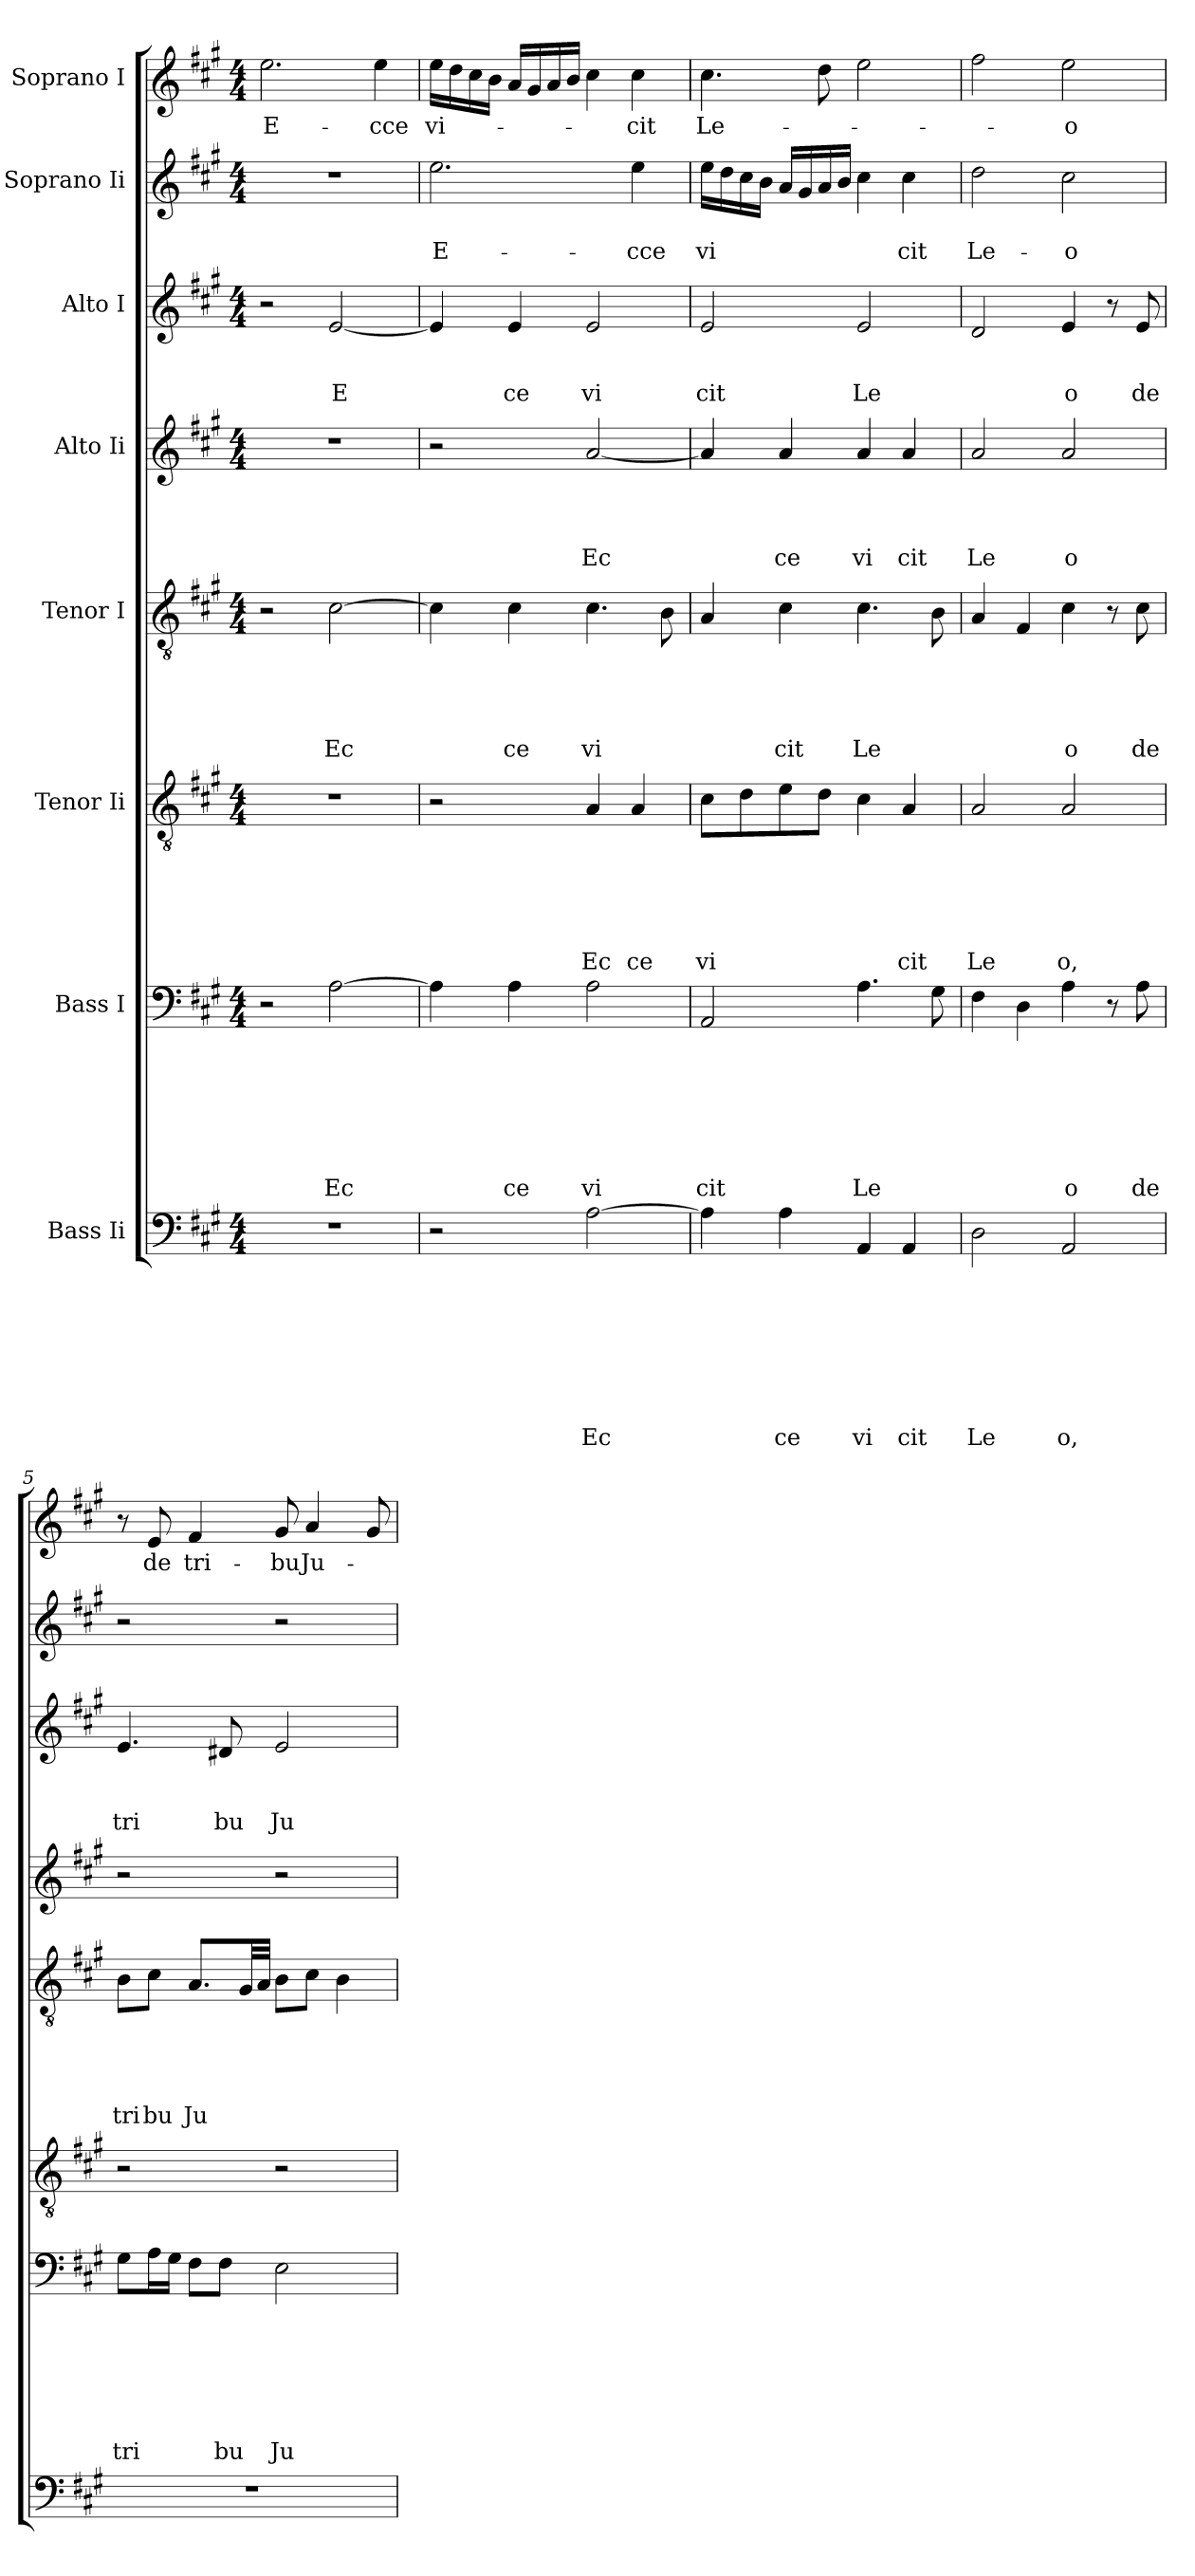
**kern	**text	**text	**text	**text	**text	**text	**text	**text	**kern	**text	**text	**text	**text	**text	**text	**text	**kern	**text	**text	**text	**text	**text	**text	**kern	**text	**text	**text	**text	**text	**kern	**text	**text	**text	**text	**kern	**text	**text	**text	**kern	**text	**text	**kern	**text
*part8	*part8	*part8	*part8	*part8	*part8	*part8	*part8	*part8	*part7	*part7	*part7	*part7	*part7	*part7	*part7	*part7	*part6	*part6	*part6	*part6	*part6	*part6	*part6	*part5	*part5	*part5	*part5	*part5	*part5	*part4	*part4	*part4	*part4	*part4	*part3	*part3	*part3	*part3	*part2	*part2	*part2	*part1	*part1
*staff8	*staff8	*staff8	*staff8	*staff8	*staff8	*staff8	*staff8	*staff8	*staff7	*staff7	*staff7	*staff7	*staff7	*staff7	*staff7	*staff7	*staff6	*staff6	*staff6	*staff6	*staff6	*staff6	*staff6	*staff5	*staff5	*staff5	*staff5	*staff5	*staff5	*staff4	*staff4	*staff4	*staff4	*staff4	*staff3	*staff3	*staff3	*staff3	*staff2	*staff2	*staff2	*staff1	*staff1
*I"Bass Ii	*	*	*	*	*	*	*	*	*I"Bass I	*	*	*	*	*	*	*	*I"Tenor Ii	*	*	*	*	*	*	*I"Tenor I	*	*	*	*	*	*I"Alto Ii	*	*	*	*	*I"Alto I	*	*	*	*I"Soprano Ii	*	*	*I"Soprano I	*
*clefF4	*	*	*	*	*	*	*	*	*clefF4	*	*	*	*	*	*	*	*clefGv2	*	*	*	*	*	*	*clefGv2	*	*	*	*	*	*clefG2	*	*	*	*	*clefG2	*	*	*	*clefG2	*	*	*clefG2	*
*k[f#c#g#]	*	*	*	*	*	*	*	*	*k[f#c#g#]	*	*	*	*	*	*	*	*k[f#c#g#]	*	*	*	*	*	*	*k[f#c#g#]	*	*	*	*	*	*k[f#c#g#]	*	*	*	*	*k[f#c#g#]	*	*	*	*k[f#c#g#]	*	*	*k[f#c#g#]	*
*A:	*	*	*	*	*	*	*	*	*A:	*	*	*	*	*	*	*	*A:	*	*	*	*	*	*	*A:	*	*	*	*	*	*A:	*	*	*	*	*A:	*	*	*	*A:	*	*	*A:	*
*M4/4	*	*	*	*	*	*	*	*	*M4/4	*	*	*	*	*	*	*	*M4/4	*	*	*	*	*	*	*M4/4	*	*	*	*	*	*M4/4	*	*	*	*	*M4/4	*	*	*	*M4/4	*	*	*M4/4	*
=1	=1	=1	=1	=1	=1	=1	=1	=1	=1	=1	=1	=1	=1	=1	=1	=1	=1	=1	=1	=1	=1	=1	=1	=1	=1	=1	=1	=1	=1	=1	=1	=1	=1	=1	=1	=1	=1	=1	=1	=1	=1	=1	=1
!	!	!	!	!	!	!	!	!	!	!	!	!	!	!	!	!	!	!	!	!	!	!	!	!	!	!	!	!	!	!	!	!	!	!	!	!	!	!	!	!	!	!	!LO:LY:b
1r	.	.	.	.	.	.	.	.	2r	.	.	.	.	.	.	.	1r	.	.	.	.	.	.	2r	.	.	.	.	.	1r	.	.	.	.	2r	.	.	.	1r	.	.	2.ee\	E-
!	!	!	!	!	!	!	!	!	!	!	!	!	!	!	!	!LO:LY:b	!	!	!	!	!	!	!	!	!	!	!	!	!LO:LY:b	!	!	!	!	!	!	!	!	!LO:LY:b	!	!	!	!	!
.	.	.	.	.	.	.	.	.	[>2A\	.	.	.	.	.	.	Ec	.	.	.	.	.	.	.	[>2c#\	.	.	.	.	Ec	.	.	.	.	.	[<2e/	.	.	E	.	.	.	.	.
!	!	!	!	!	!	!	!	!	!	!	!	!	!	!	!	!	!	!	!	!	!	!	!	!	!	!	!	!	!	!	!	!	!	!	!	!	!	!	!	!	!	!	!LO:LY:b
.	.	.	.	.	.	.	.	.	.	.	.	.	.	.	.	.	.	.	.	.	.	.	.	.	.	.	.	.	.	.	.	.	.	.	.	.	.	.	.	.	.	4ee\	-cce
=2	=2	=2	=2	=2	=2	=2	=2	=2	=2	=2	=2	=2	=2	=2	=2	=2	=2	=2	=2	=2	=2	=2	=2	=2	=2	=2	=2	=2	=2	=2	=2	=2	=2	=2	=2	=2	=2	=2	=2	=2	=2	=2	=2
!	!	!	!	!	!	!	!	!	!	!	!	!	!	!	!	!	!	!	!	!	!	!	!	!	!	!	!	!	!	!	!	!	!	!	!	!	!	!	!	!	!LO:LY:b	!	!LO:LY:b
2r	.	.	.	.	.	.	.	.	4A\]	.	.	.	.	.	.	.	2r	.	.	.	.	.	.	4c#\]	.	.	.	.	.	2r	.	.	.	.	4e/]	.	.	.	2.ee\	.	E-	16ee\LL	vi-
.	.	.	.	.	.	.	.	.	.	.	.	.	.	.	.	.	.	.	.	.	.	.	.	.	.	.	.	.	.	.	.	.	.	.	.	.	.	.	.	.	.	16dd\	.
.	.	.	.	.	.	.	.	.	.	.	.	.	.	.	.	.	.	.	.	.	.	.	.	.	.	.	.	.	.	.	.	.	.	.	.	.	.	.	.	.	.	16cc#\	.
.	.	.	.	.	.	.	.	.	.	.	.	.	.	.	.	.	.	.	.	.	.	.	.	.	.	.	.	.	.	.	.	.	.	.	.	.	.	.	.	.	.	16b\JJ	.
!	!	!	!	!	!	!	!	!	!	!	!	!	!	!	!	!LO:LY:b	!	!	!	!	!	!	!	!	!	!	!	!	!LO:LY:b	!	!	!	!	!	!	!	!	!LO:LY:b	!	!	!	!	!
.	.	.	.	.	.	.	.	.	4A\	.	.	.	.	.	.	ce	.	.	.	.	.	.	.	4c#\	.	.	.	.	ce	.	.	.	.	.	4e/	.	.	ce	.	.	.	16a/LL	.
.	.	.	.	.	.	.	.	.	.	.	.	.	.	.	.	.	.	.	.	.	.	.	.	.	.	.	.	.	.	.	.	.	.	.	.	.	.	.	.	.	.	16g#/	.
.	.	.	.	.	.	.	.	.	.	.	.	.	.	.	.	.	.	.	.	.	.	.	.	.	.	.	.	.	.	.	.	.	.	.	.	.	.	.	.	.	.	16a/	.
.	.	.	.	.	.	.	.	.	.	.	.	.	.	.	.	.	.	.	.	.	.	.	.	.	.	.	.	.	.	.	.	.	.	.	.	.	.	.	.	.	.	16b/JJ	.
!	!	!	!	!	!	!	!	!LO:LY:b	!	!	!	!	!	!	!	!LO:LY:b	!	!	!	!	!	!	!LO:LY:b	!	!	!	!	!	!LO:LY:b	!	!	!	!	!LO:LY:b	!	!	!	!LO:LY:b	!	!	!	!	!
[>2A\	.	.	.	.	.	.	.	Ec	2A\	.	.	.	.	.	.	vi	4A/	.	.	.	.	.	Ec	4.c#\	.	.	.	.	vi	[<2a/	.	.	.	Ec	2e/	.	.	vi	.	.	.	4cc#\	.
!	!	!	!	!	!	!	!	!	!	!	!	!	!	!	!	!	!	!	!	!	!	!	!LO:LY:b	!	!	!	!	!	!	!	!	!	!	!	!	!	!	!	!	!	!LO:LY:b	!	!LO:LY:b
.	.	.	.	.	.	.	.	.	.	.	.	.	.	.	.	.	4A/	.	.	.	.	.	ce	.	.	.	.	.	.	.	.	.	.	.	.	.	.	.	4ee\	.	-cce	4cc#\	-cit
.	.	.	.	.	.	.	.	.	.	.	.	.	.	.	.	.	.	.	.	.	.	.	.	8B\	.	.	.	.	.	.	.	.	.	.	.	.	.	.	.	.	.	.	.
=3	=3	=3	=3	=3	=3	=3	=3	=3	=3	=3	=3	=3	=3	=3	=3	=3	=3	=3	=3	=3	=3	=3	=3	=3	=3	=3	=3	=3	=3	=3	=3	=3	=3	=3	=3	=3	=3	=3	=3	=3	=3	=3	=3
!	!	!	!	!	!	!	!	!	!	!	!	!	!	!	!	!LO:LY:b	!	!	!	!	!	!	!LO:LY:b	!	!	!	!	!	!	!	!	!	!	!	!	!	!	!LO:LY:b	!	!	!LO:LY:b	!	!LO:LY:b
4A\]	.	.	.	.	.	.	.	.	2AA/	.	.	.	.	.	.	cit	8c#\L	.	.	.	.	.	vi	4A/	.	.	.	.	.	4a/]	.	.	.	.	2e/	.	.	cit	16ee\LL	.	vi	4.cc#\	Le-
.	.	.	.	.	.	.	.	.	.	.	.	.	.	.	.	.	.	.	.	.	.	.	.	.	.	.	.	.	.	.	.	.	.	.	.	.	.	.	16dd\	.	.	.	.
.	.	.	.	.	.	.	.	.	.	.	.	.	.	.	.	.	8d\	.	.	.	.	.	.	.	.	.	.	.	.	.	.	.	.	.	.	.	.	.	16cc#\	.	.	.	.
.	.	.	.	.	.	.	.	.	.	.	.	.	.	.	.	.	.	.	.	.	.	.	.	.	.	.	.	.	.	.	.	.	.	.	.	.	.	.	16b\JJ	.	.	.	.
!	!	!	!	!	!	!	!	!LO:LY:b	!	!	!	!	!	!	!	!	!	!	!	!	!	!	!	!	!	!	!	!	!LO:LY:b	!	!	!	!	!LO:LY:b	!	!	!	!	!	!	!	!	!
4A\	.	.	.	.	.	.	.	ce	.	.	.	.	.	.	.	.	8e\	.	.	.	.	.	.	4c#\	.	.	.	.	cit	4a/	.	.	.	ce	.	.	.	.	16a/LL	.	.	.	.
.	.	.	.	.	.	.	.	.	.	.	.	.	.	.	.	.	.	.	.	.	.	.	.	.	.	.	.	.	.	.	.	.	.	.	.	.	.	.	16g#/	.	.	.	.
.	.	.	.	.	.	.	.	.	.	.	.	.	.	.	.	.	8d\J	.	.	.	.	.	.	.	.	.	.	.	.	.	.	.	.	.	.	.	.	.	16a/	.	.	8dd\	.
.	.	.	.	.	.	.	.	.	.	.	.	.	.	.	.	.	.	.	.	.	.	.	.	.	.	.	.	.	.	.	.	.	.	.	.	.	.	.	16b/JJ	.	.	.	.
!	!	!	!	!	!	!	!	!LO:LY:b	!	!	!	!	!	!	!	!LO:LY:b	!	!	!	!	!	!	!	!	!	!	!	!	!LO:LY:b	!	!	!	!	!LO:LY:b	!	!	!	!LO:LY:b	!	!	!	!	!
4AA/	.	.	.	.	.	.	.	vi	4.A\	.	.	.	.	.	.	Le	4c#\	.	.	.	.	.	.	4.c#\	.	.	.	.	Le	4a/	.	.	.	vi	2e/	.	.	Le	4cc#\	.	.	2ee\	.
!	!	!	!	!	!	!	!	!LO:LY:b	!	!	!	!	!	!	!	!	!	!	!	!	!	!	!LO:LY:b	!	!	!	!	!	!	!	!	!	!	!LO:LY:b	!	!	!	!	!	!	!LO:LY:b	!	!
4AA/	.	.	.	.	.	.	.	cit	.	.	.	.	.	.	.	.	4A/	.	.	.	.	.	cit	.	.	.	.	.	.	4a/	.	.	.	cit	.	.	.	.	4cc#\	.	cit	.	.
.	.	.	.	.	.	.	.	.	8G#\	.	.	.	.	.	.	.	.	.	.	.	.	.	.	8B\	.	.	.	.	.	.	.	.	.	.	.	.	.	.	.	.	.	.	.
=4	=4	=4	=4	=4	=4	=4	=4	=4	=4	=4	=4	=4	=4	=4	=4	=4	=4	=4	=4	=4	=4	=4	=4	=4	=4	=4	=4	=4	=4	=4	=4	=4	=4	=4	=4	=4	=4	=4	=4	=4	=4	=4	=4
!	!	!	!	!	!	!	!	!LO:LY:b	!	!	!	!	!	!	!	!	!	!	!	!	!	!	!LO:LY:b	!	!	!	!	!	!	!	!	!	!	!LO:LY:b	!	!	!	!	!	!	!LO:LY:b	!	!
2D\	.	.	.	.	.	.	.	Le	4F#\	.	.	.	.	.	.	.	2A/	.	.	.	.	.	Le	4A/	.	.	.	.	.	2a/	.	.	.	Le	2d/	.	.	.	2dd\	.	Le-	2ff#\	.
.	.	.	.	.	.	.	.	.	4D\	.	.	.	.	.	.	.	.	.	.	.	.	.	.	4F#/	.	.	.	.	.	.	.	.	.	.	.	.	.	.	.	.	.	.	.
!	!	!	!	!	!	!	!	!LO:LY:b	!	!	!	!	!	!	!	!LO:LY:b	!	!	!	!	!	!	!LO:LY:b	!	!	!	!	!	!LO:LY:b	!	!	!	!	!LO:LY:b	!	!	!	!LO:LY:b	!	!	!LO:LY:b	!	!LO:LY:b
2AA/	.	.	.	.	.	.	.	o,	4A\	.	.	.	.	.	.	o	2A/	.	.	.	.	.	o,	4c#\	.	.	.	.	o	2a/	.	.	.	o	4e/	.	.	o	2cc#\	.	-o	2ee\	-o
.	.	.	.	.	.	.	.	.	8r	.	.	.	.	.	.	.	.	.	.	.	.	.	.	8r	.	.	.	.	.	.	.	.	.	.	8r	.	.	.	.	.	.	.	.
!	!	!	!	!	!	!	!	!	!	!	!	!	!	!	!	!LO:LY:b	!	!	!	!	!	!	!	!	!	!	!	!	!LO:LY:b	!	!	!	!	!	!	!	!	!LO:LY:b	!	!	!	!	!
.	.	.	.	.	.	.	.	.	8A\	.	.	.	.	.	.	de	.	.	.	.	.	.	.	8c#\	.	.	.	.	de	.	.	.	.	.	8e/	.	.	de	.	.	.	.	.
=5	=5	=5	=5	=5	=5	=5	=5	=5	=5	=5	=5	=5	=5	=5	=5	=5	=5	=5	=5	=5	=5	=5	=5	=5	=5	=5	=5	=5	=5	=5	=5	=5	=5	=5	=5	=5	=5	=5	=5	=5	=5	=5	=5
!	!	!	!	!	!	!	!	!	!	!	!	!	!	!	!	!LO:LY:b	!	!	!	!	!	!	!	!	!	!	!	!	!LO:LY:b	!	!	!	!	!	!	!	!	!LO:LY:b	!	!	!	!	!
1r	.	.	.	.	.	.	.	.	8G#\L	.	.	.	.	.	.	tri	2r	.	.	.	.	.	.	8B\L	.	.	.	.	tri	2r	.	.	.	.	4.e/	.	.	tri	2r	.	.	8r	.
!	!	!	!	!	!	!	!	!	!	!	!	!	!	!	!	!	!	!	!	!	!	!	!	!	!	!	!	!	!LO:LY:b	!	!	!	!	!	!	!	!	!	!	!	!	!	!LO:LY:b
.	.	.	.	.	.	.	.	.	16A\L	.	.	.	.	.	.	.	.	.	.	.	.	.	.	8c#\J	.	.	.	.	bu	.	.	.	.	.	.	.	.	.	.	.	.	8e/	de
.	.	.	.	.	.	.	.	.	16G#\JJ	.	.	.	.	.	.	.	.	.	.	.	.	.	.	.	.	.	.	.	.	.	.	.	.	.	.	.	.	.	.	.	.	.	.
!	!	!	!	!	!	!	!	!	!	!	!	!	!	!	!	!	!	!	!	!	!	!	!	!	!	!	!	!	!LO:LY:b	!	!	!	!	!	!	!	!	!	!	!	!	!	!LO:LY:b
.	.	.	.	.	.	.	.	.	8F#\L	.	.	.	.	.	.	.	.	.	.	.	.	.	.	8.A/L	.	.	.	.	Ju	.	.	.	.	.	.	.	.	.	.	.	.	4f#/	tri-
!	!	!	!	!	!	!	!	!	!	!	!	!	!	!	!	!LO:LY:b	!	!	!	!	!	!	!	!	!	!	!	!	!	!	!	!	!	!	!	!	!	!LO:LY:b	!	!	!	!	!
.	.	.	.	.	.	.	.	.	8F#\J	.	.	.	.	.	.	bu	.	.	.	.	.	.	.	.	.	.	.	.	.	.	.	.	.	.	8d#X/	.	.	bu	.	.	.	.	.
.	.	.	.	.	.	.	.	.	.	.	.	.	.	.	.	.	.	.	.	.	.	.	.	32G#/LL	.	.	.	.	.	.	.	.	.	.	.	.	.	.	.	.	.	.	.
.	.	.	.	.	.	.	.	.	.	.	.	.	.	.	.	.	.	.	.	.	.	.	.	32A/JJJ	.	.	.	.	.	.	.	.	.	.	.	.	.	.	.	.	.	.	.
!	!	!	!	!	!	!	!	!	!	!	!	!	!	!	!	!LO:LY:b	!	!	!	!	!	!	!	!	!	!	!	!	!	!	!	!	!	!	!	!	!	!LO:LY:b	!	!	!	!	!LO:LY:b
.	.	.	.	.	.	.	.	.	2E\	.	.	.	.	.	.	Ju	2r	.	.	.	.	.	.	8B\L	.	.	.	.	.	2r	.	.	.	.	2e/	.	.	Ju	2r	.	.	8g#/	-bu
!	!	!	!	!	!	!	!	!	!	!	!	!	!	!	!	!	!	!	!	!	!	!	!	!	!	!	!	!	!	!	!	!	!	!	!	!	!	!	!	!	!	!	!LO:LY:b
.	.	.	.	.	.	.	.	.	.	.	.	.	.	.	.	.	.	.	.	.	.	.	.	8c#\J	.	.	.	.	.	.	.	.	.	.	.	.	.	.	.	.	.	4a/	Ju-
.	.	.	.	.	.	.	.	.	.	.	.	.	.	.	.	.	.	.	.	.	.	.	.	4B\	.	.	.	.	.	.	.	.	.	.	.	.	.	.	.	.	.	.	.
.	.	.	.	.	.	.	.	.	.	.	.	.	.	.	.	.	.	.	.	.	.	.	.	.	.	.	.	.	.	.	.	.	.	.	.	.	.	.	.	.	.	8g#/	.
=	=	=	=	=	=	=	=	=	=	=	=	=	=	=	=	=	=	=	=	=	=	=	=	=	=	=	=	=	=	=	=	=	=	=	=	=	=	=	=	=	=	=	=
*-	*-	*-	*-	*-	*-	*-	*-	*-	*-	*-	*-	*-	*-	*-	*-	*-	*-	*-	*-	*-	*-	*-	*-	*-	*-	*-	*-	*-	*-	*-	*-	*-	*-	*-	*-	*-	*-	*-	*-	*-	*-	*-	*-
